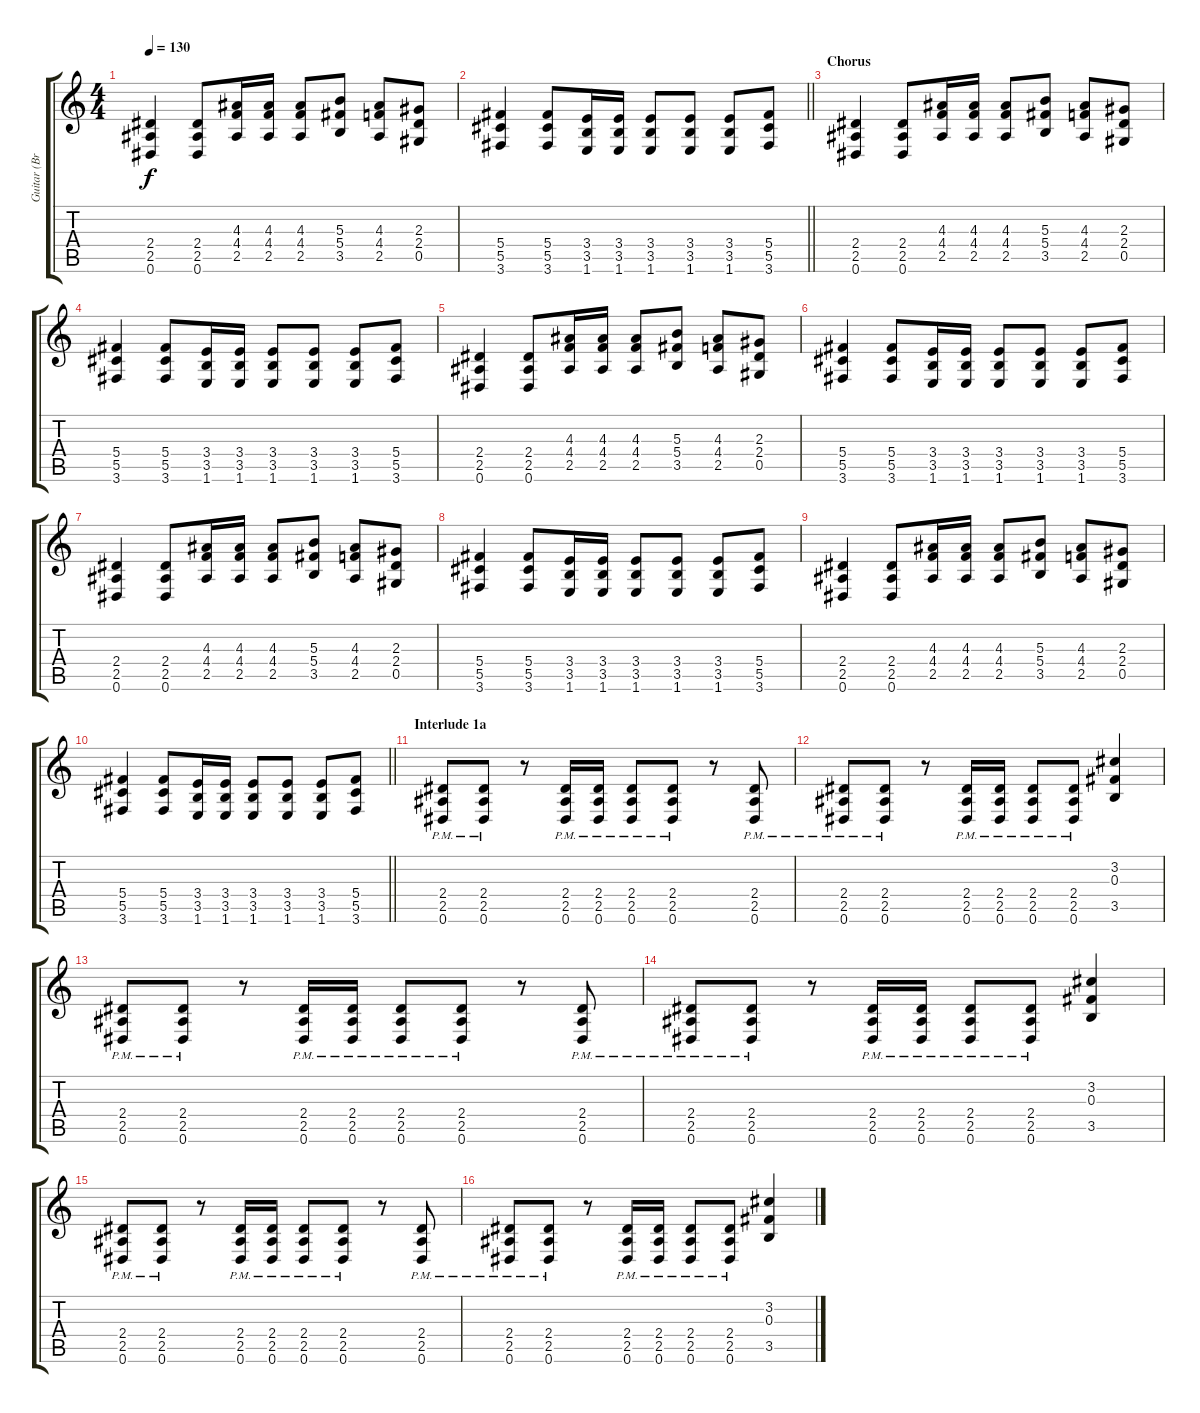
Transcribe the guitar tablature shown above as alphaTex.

\track ("Guitar (Brad)" "Guitar (Br") {instrument distortionguitar}
\staff {score tabs}
\tuning (Eb4 Bb3 Gb3 Db3 Ab2 Eb2) {hide}
\ts (4 4)
\tempo 130
\clef g2
\ks c
(2.4 2.5 0.6).4{dy f} (2.4 2.5 0.6).8 (4.3 4.4 2.5).16 (4.3 4.4 2.5).16 (4.3 4.4 2.5).8 (5.3 5.4 3.5).8 (4.3 4.4 2.5).8 (2.3 2.4 0.5).8 |
\barLineRight lightlight
(5.4 5.5 3.6).4 (5.4 5.5 3.6).8 (3.4 3.5 1.6).16 (3.4 3.5 1.6).16 (3.4 3.5 1.6).8 (3.4 3.5 1.6).8 (3.4 3.5 1.6).8 (5.4 5.5 3.6).8 |
\section ("" "Chorus")
(2.4 2.5 0.6).4 (2.4 2.5 0.6).8 (4.3 4.4 2.5).16 (4.3 4.4 2.5).16 (4.3 4.4 2.5).8 (5.3 5.4 3.5).8 (4.3 4.4 2.5).8 (2.3 2.4 0.5).8 |
(5.4 5.5 3.6).4 (5.4 5.5 3.6).8 (3.4 3.5 1.6).16 (3.4 3.5 1.6).16 (3.4 3.5 1.6).8 (3.4 3.5 1.6).8 (3.4 3.5 1.6).8 (5.4 5.5 3.6).8 |
(2.4 2.5 0.6).4 (2.4 2.5 0.6).8 (4.3 4.4 2.5).16 (4.3 4.4 2.5).16 (4.3 4.4 2.5).8 (5.3 5.4 3.5).8 (4.3 4.4 2.5).8 (2.3 2.4 0.5).8 |
(5.4 5.5 3.6).4 (5.4 5.5 3.6).8 (3.4 3.5 1.6).16 (3.4 3.5 1.6).16 (3.4 3.5 1.6).8 (3.4 3.5 1.6).8 (3.4 3.5 1.6).8 (5.4 5.5 3.6).8 |
(2.4 2.5 0.6).4 (2.4 2.5 0.6).8 (4.3 4.4 2.5).16 (4.3 4.4 2.5).16 (4.3 4.4 2.5).8 (5.3 5.4 3.5).8 (4.3 4.4 2.5).8 (2.3 2.4 0.5).8 |
(5.4 5.5 3.6).4 (5.4 5.5 3.6).8 (3.4 3.5 1.6).16 (3.4 3.5 1.6).16 (3.4 3.5 1.6).8 (3.4 3.5 1.6).8 (3.4 3.5 1.6).8 (5.4 5.5 3.6).8 |
(2.4 2.5 0.6).4 (2.4 2.5 0.6).8 (4.3 4.4 2.5).16 (4.3 4.4 2.5).16 (4.3 4.4 2.5).8 (5.3 5.4 3.5).8 (4.3 4.4 2.5).8 (2.3 2.4 0.5).8 |
\barLineRight lightlight
(5.4 5.5 3.6).4 (5.4 5.5 3.6).8 (3.4 3.5 1.6).16 (3.4 3.5 1.6).16 (3.4 3.5 1.6).8 (3.4 3.5 1.6).8 (3.4 3.5 1.6).8 (5.4 5.5 3.6).8 |
\section ("" "Interlude 1a")
(2.4{pm} 2.5{pm} 0.6{pm}).8 (2.4{pm} 2.5{pm} 0.6{pm}).8 r.8 (2.4{pm} 2.5{pm} 0.6{pm}).16 (2.4{pm} 2.5{pm} 0.6{pm}).16 (2.4{pm} 2.5{pm} 0.6{pm}).8 (2.4{pm} 2.5{pm} 0.6{pm}).8 r.8 (2.4{pm} 2.5{pm} 0.6{pm}).8 |
(2.4{pm} 2.5{pm} 0.6{pm}).8 (2.4{pm} 2.5{pm} 0.6{pm}).8 r.8 (2.4{pm} 2.5{pm} 0.6{pm}).16 (2.4{pm} 2.5{pm} 0.6{pm}).16 (2.4{pm} 2.5{pm} 0.6{pm}).8 (2.4{pm} 2.5{pm} 0.6{pm}).8 (3.2 0.3 3.5).4 |
(2.4{pm} 2.5{pm} 0.6{pm}).8 (2.4{pm} 2.5{pm} 0.6{pm}).8 r.8 (2.4{pm} 2.5{pm} 0.6{pm}).16 (2.4{pm} 2.5{pm} 0.6{pm}).16 (2.4{pm} 2.5{pm} 0.6{pm}).8 (2.4{pm} 2.5{pm} 0.6{pm}).8 r.8 (2.4{pm} 2.5{pm} 0.6{pm}).8 |
(2.4{pm} 2.5{pm} 0.6{pm}).8 (2.4{pm} 2.5{pm} 0.6{pm}).8 r.8 (2.4{pm} 2.5{pm} 0.6{pm}).16 (2.4{pm} 2.5{pm} 0.6{pm}).16 (2.4{pm} 2.5{pm} 0.6{pm}).8 (2.4{pm} 2.5{pm} 0.6{pm}).8 (3.2 0.3 3.5).4 |
(2.4{pm} 2.5{pm} 0.6{pm}).8 (2.4{pm} 2.5{pm} 0.6{pm}).8 r.8 (2.4{pm} 2.5{pm} 0.6{pm}).16 (2.4{pm} 2.5{pm} 0.6{pm}).16 (2.4{pm} 2.5{pm} 0.6{pm}).8 (2.4{pm} 2.5{pm} 0.6{pm}).8 r.8 (2.4{pm} 2.5{pm} 0.6{pm}).8 |
(2.4{pm} 2.5{pm} 0.6{pm}).8 (2.4{pm} 2.5{pm} 0.6{pm}).8 r.8 (2.4{pm} 2.5{pm} 0.6{pm}).16 (2.4{pm} 2.5{pm} 0.6{pm}).16 (2.4{pm} 2.5{pm} 0.6{pm}).8 (2.4{pm} 2.5{pm} 0.6{pm}).8 (3.2 0.3 3.5).4
